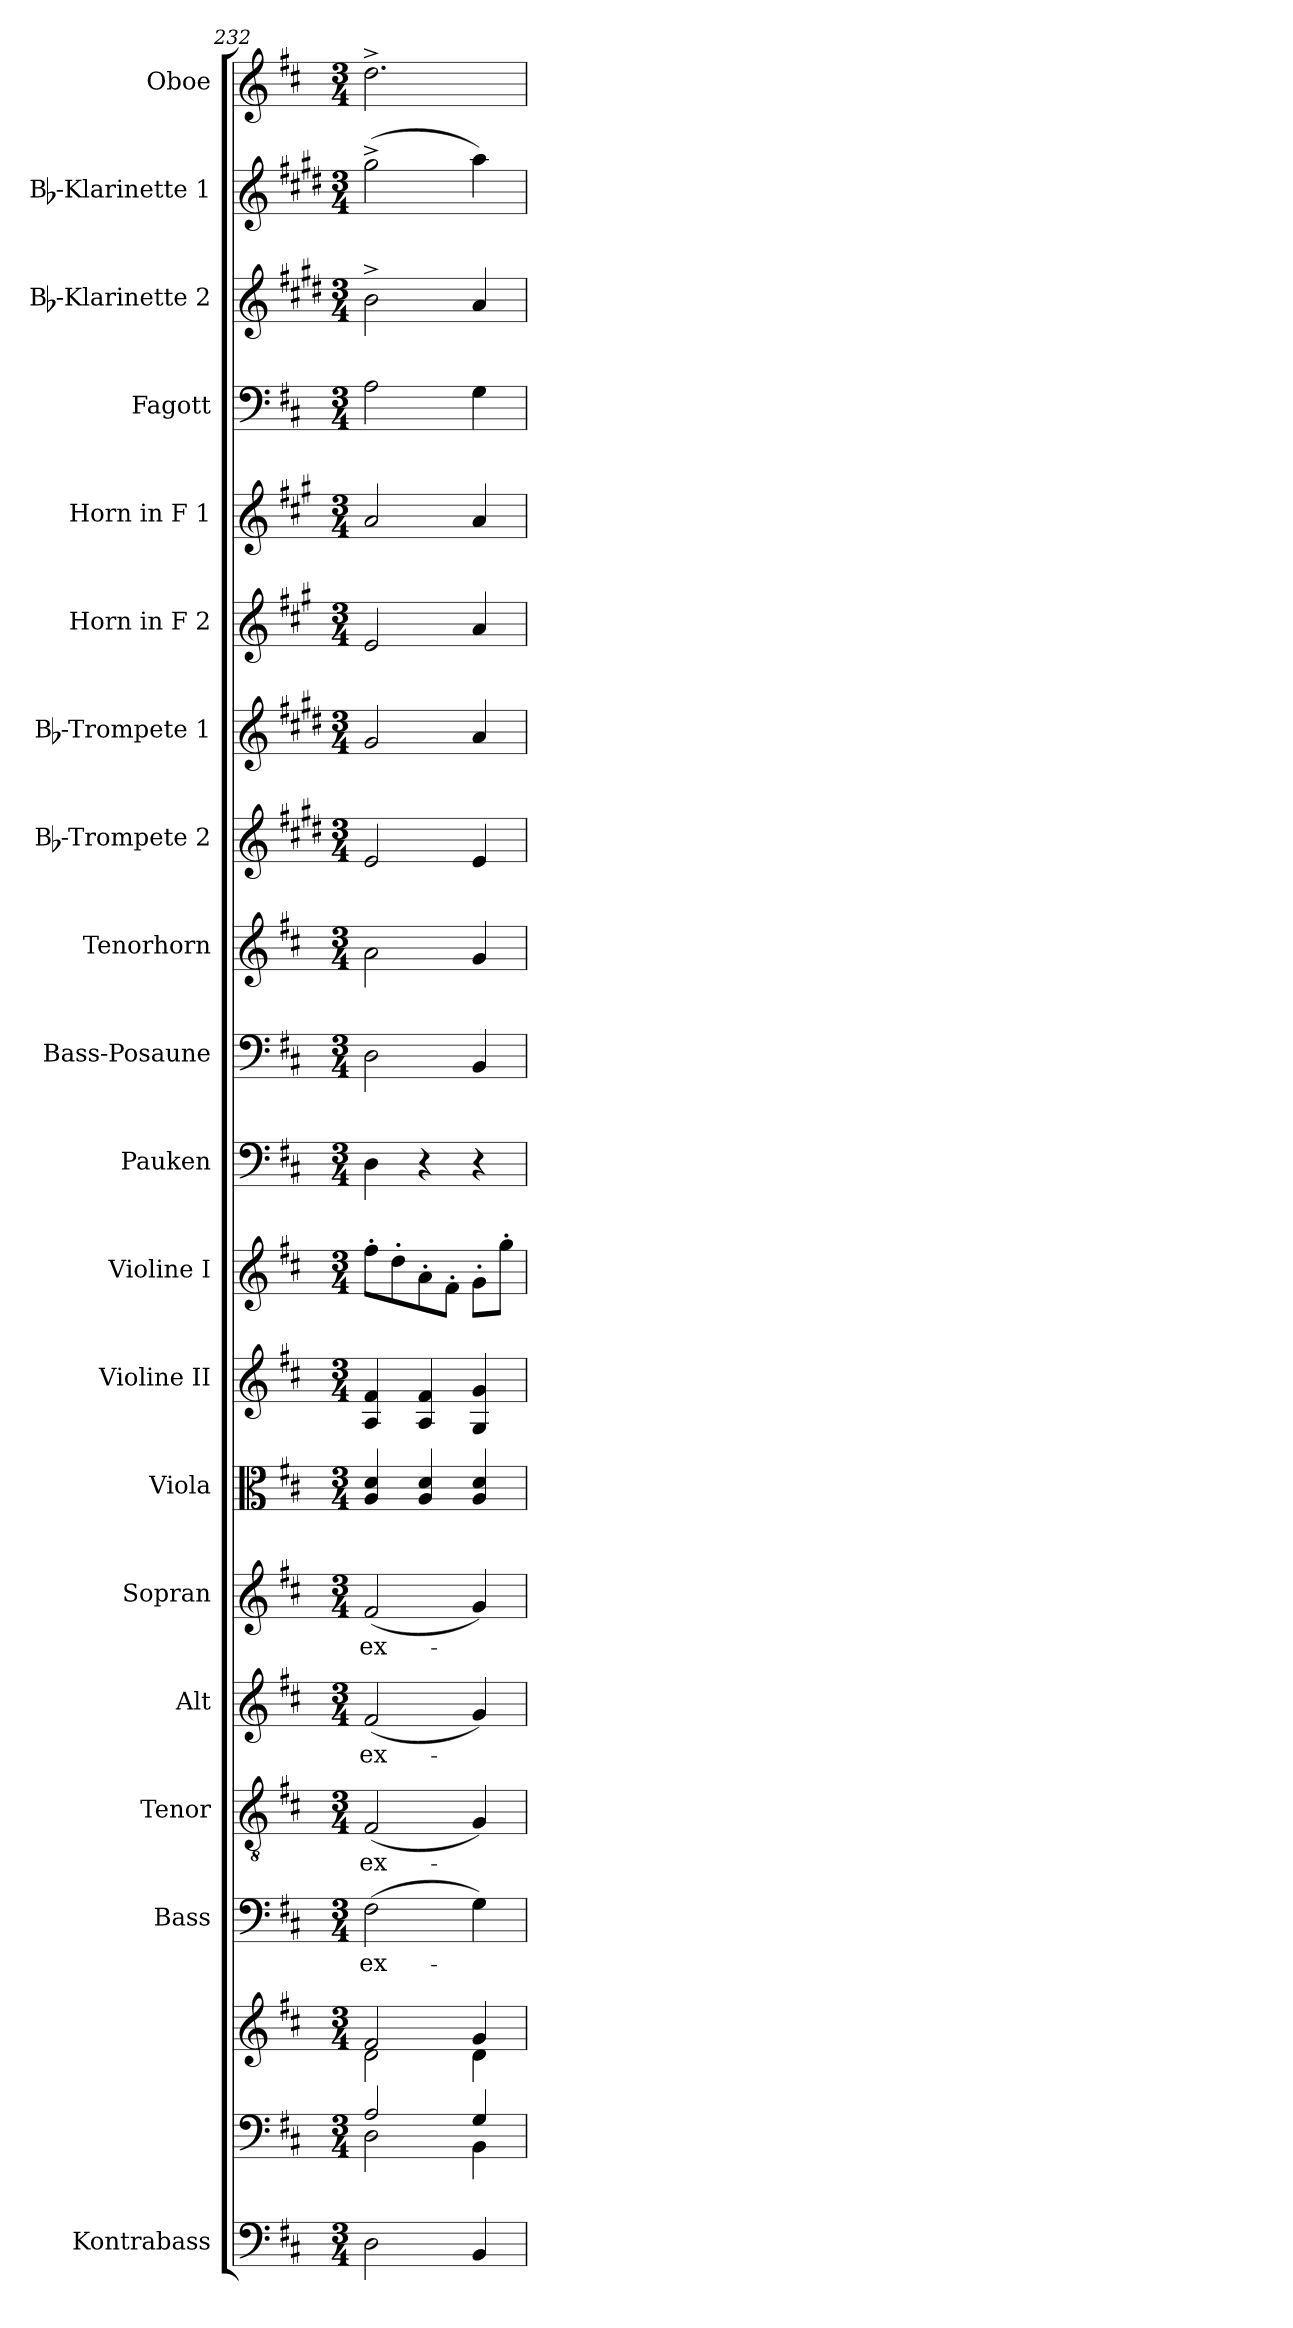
**kern	**kern	**kern	**kern	**text	**kern	**text	**kern	**text	**kern	**text	**kern	**kern	**kern	**kern	**kern	**kern	**kern	**kern	**kern	**kern	**kern	**kern	**kern	**kern
*part20	*part19	*part19	*part18	*part18	*part17	*part17	*part16	*part16	*part15	*part15	*part14	*part13	*part12	*part11	*part10	*part9	*part8	*part7	*part6	*part5	*part4	*part3	*part2	*part1
*staff21	*staff20	*staff19	*staff18	*staff18	*staff17	*staff17	*staff16	*staff16	*staff15	*staff15	*staff14	*staff13	*staff12	*staff11	*staff10	*staff9	*staff8	*staff7	*staff6	*staff5	*staff4	*staff3	*staff2	*staff1
*I"Kontrabass	*	*	*I"Bass	*	*I"Tenor	*	*I"Alt	*	*I"Sopran	*	*I"Viola	*I"Violine II	*I"Violine I	*I"Pauken	*I"Bass-Posaune	*I"Tenorhorn	*I"Bb-Trompete 2	*I"Bb-Trompete 1	*I"Horn in F 2	*I"Horn in F 1	*I"Fagott	*I"Bb-Klarinette 2	*I"Bb-Klarinette 1	*I"Oboe
*I'Kb.	*	*	*I'B.	*	*I'T.	*	*I'A.	*	*I'S.	*	*I'Vla.	*I'Vl. II	*I'Vl. I	*I'Pk.	*I'B. Pos.	*I'T. Hrn.	*I'Bb Trp. 2	*I'Bb Trp. 1	*	*	*I'Fg.	*I'Bb Kl. 2	*I'Bb Kl. 1	*I'Ob.
*clefF4	*clefF4	*clefG2	*clefF4	*	*clefGv2	*	*clefG2	*	*clefG2	*	*clefC3	*clefG2	*clefG2	*clefF4	*clefF4	*clefG2	*clefG2	*clefG2	*clefG2	*clefG2	*clefF4	*clefG2	*clefG2	*clefG2
*ITrd7c12	*	*	*	*	*	*	*	*	*	*	*	*	*	*	*	*ITrd8c14	*ITrd1c2	*ITrd1c2	*ITrd4c7	*ITrd4c7	*	*ITrd1c2	*ITrd1c2	*
*k[f#c#]	*k[f#c#]	*k[f#c#]	*k[f#c#]	*	*k[f#c#]	*	*k[f#c#]	*	*k[f#c#]	*	*k[f#c#]	*k[f#c#]	*k[f#c#]	*k[f#c#]	*k[f#c#]	*k[f#c#]	*k[f#c#]	*k[f#c#]	*k[f#c#]	*k[f#c#]	*k[f#c#]	*k[f#c#]	*k[f#c#]	*k[f#c#]
*D:	*D:	*D:	*D:	*	*D:	*	*D:	*	*D:	*	*D:	*D:	*D:	*D:	*D:	*D:	*D:	*D:	*D:	*D:	*D:	*D:	*D:	*D:
*M3/4	*M3/4	*M3/4	*M3/4	*	*M3/4	*	*M3/4	*	*M3/4	*	*M3/4	*M3/4	*M3/4	*M3/4	*M3/4	*M3/4	*M3/4	*M3/4	*M3/4	*M3/4	*M3/4	*M3/4	*M3/4	*M3/4
=232	=232	=232	=232	=232	=232	=232	=232	=232	=232	=232	=232	=232	=232	=232	=232	=232	=232	=232	=232	=232	=232	=232	=232	=232
*	*^	*^	*	*	*	*	*	*	*	*	*	*	*	*	*	*	*	*	*	*	*	*	*	*
!	!	!	!	!	!	!LO:LY:b	!	!LO:LY:b	!	!LO:LY:b	!	!LO:LY:b	!	!	!	!	!	!	!	!	!	!	!	!	!	!
2DD\	2A/	2D\	2f#/	2d\	(>2F#\	ex-	(<2F#/	ex-	(<2f#/	ex-	(<2f#/	ex-	4A/ 4d/	4A/ 4f#/	8ff#'>\L	4D\	2D\	2A\	2d/	2f#/	2A/	2d/	2A\	2a^>\	(>2ff#^>\	2.dd^>\
.	.	.	.	.	.	.	.	.	.	.	.	.	.	.	8dd'>\	.	.	.	.	.	.	.	.	.	.	.
.	.	.	.	.	.	.	.	.	.	.	.	.	4A/ 4d/	4A/ 4f#/	8a'>\	4r	.	.	.	.	.	.	.	.	.	.
.	.	.	.	.	.	.	.	.	.	.	.	.	.	.	8f#'>\J	.	.	.	.	.	.	.	.	.	.	.
4BBB/	4G/	4BB\	4g/	4d\	4G\)	.	4G/)	.	4g/)	.	4g/)	.	4A/ 4d/	4G/ 4g/	8g'>\L	4r	4BB/	4G/	4d/	4g/	4d/	4d/	4G\	4g/	4gg\)	.
.	.	.	.	.	.	.	.	.	.	.	.	.	.	.	8gg'>\J	.	.	.	.	.	.	.	.	.	.	.
*	*v	*v	*	*	*	*	*	*	*	*	*	*	*	*	*	*	*	*	*	*	*	*	*	*	*	*
*	*	*v	*v	*	*	*	*	*	*	*	*	*	*	*	*	*	*	*	*	*	*	*	*	*	*
=	=	=	=	=	=	=	=	=	=	=	=	=	=	=	=	=	=	=	=	=	=	=	=	=
*-	*-	*-	*-	*-	*-	*-	*-	*-	*-	*-	*-	*-	*-	*-	*-	*-	*-	*-	*-	*-	*-	*-	*-	*-
